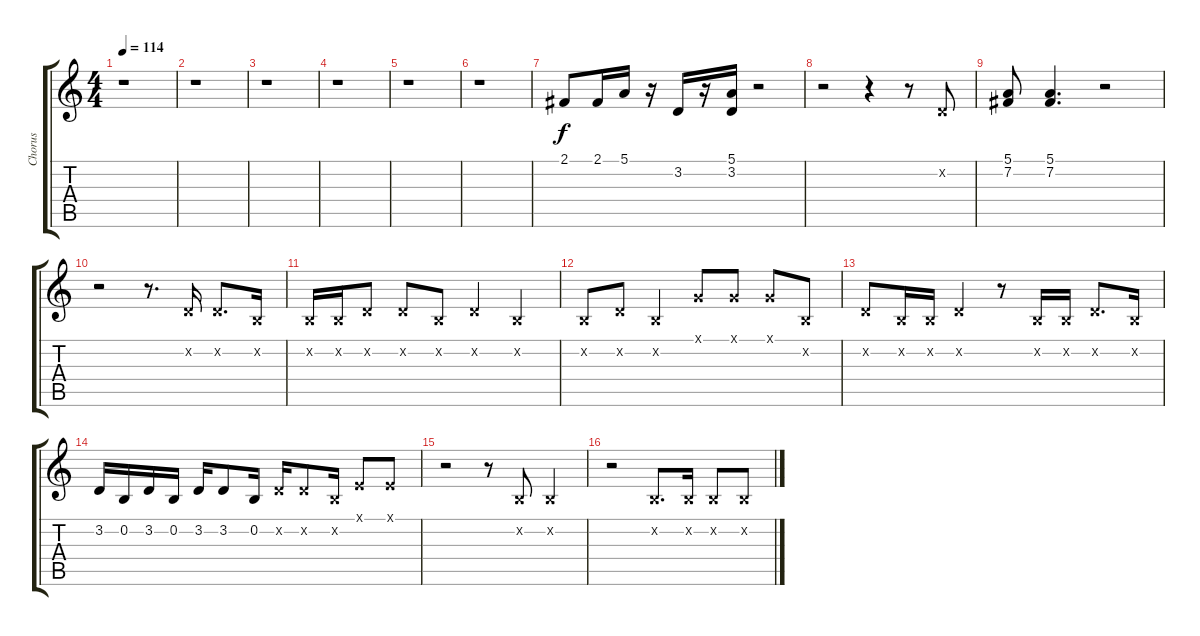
\track ("Chorus" "Chorus") {instrument lead1square}
\staff {score tabs}
\tuning (E4 B3 G3 D3 A2 E2) {hide}
\ts (4 4)
\tempo 114
\clef g2
\ks c
r.1{dy f} |
r.1 |
r.1 |
r.1 |
r.1 |
r.1 |
2.1.8 2.1.16 5.1.16 r.16 3.2.16 r.16 (5.1 3.2).16 r.2 |
r.2 r.4 r.8 3.2{x}.8 |
(5.1 7.2).8 (5.1 7.2).4{d} r.2 |
r.2 r.8{d} 3.2{x}.16 3.2{x}.8{d} 0.2{x}.16 |
0.2{x}.16 0.2{x}.16 3.2{x}.8 3.2{x}.8 0.2{x}.8 3.2{x}.4 0.2{x}.4 |
0.2{x}.8 3.2{x}.8 0.2{x}.4 3.1{x}.8 3.1{x}.8 3.1{x}.8 0.2{x}.8 |
3.2{x}.8 0.2{x}.16 0.2{x}.16 3.2{x}.4 r.8 0.2{x}.16 0.2{x}.16 3.2{x}.8{d} 0.2{x}.16 |
3.2.16 0.2.16 3.2.16 0.2.16 3.2.16 3.2.8 0.2.16 3.2{x}.16 3.2{x}.8 0.2{x}.16 0.1{x}.8 0.1{x}.8 |
r.2 r.8 0.2{x}.8 0.2{x}.4 |
r.2 0.2{x}.8{d} 0.2{x}.16 0.2{x}.8 0.2{x}.8
